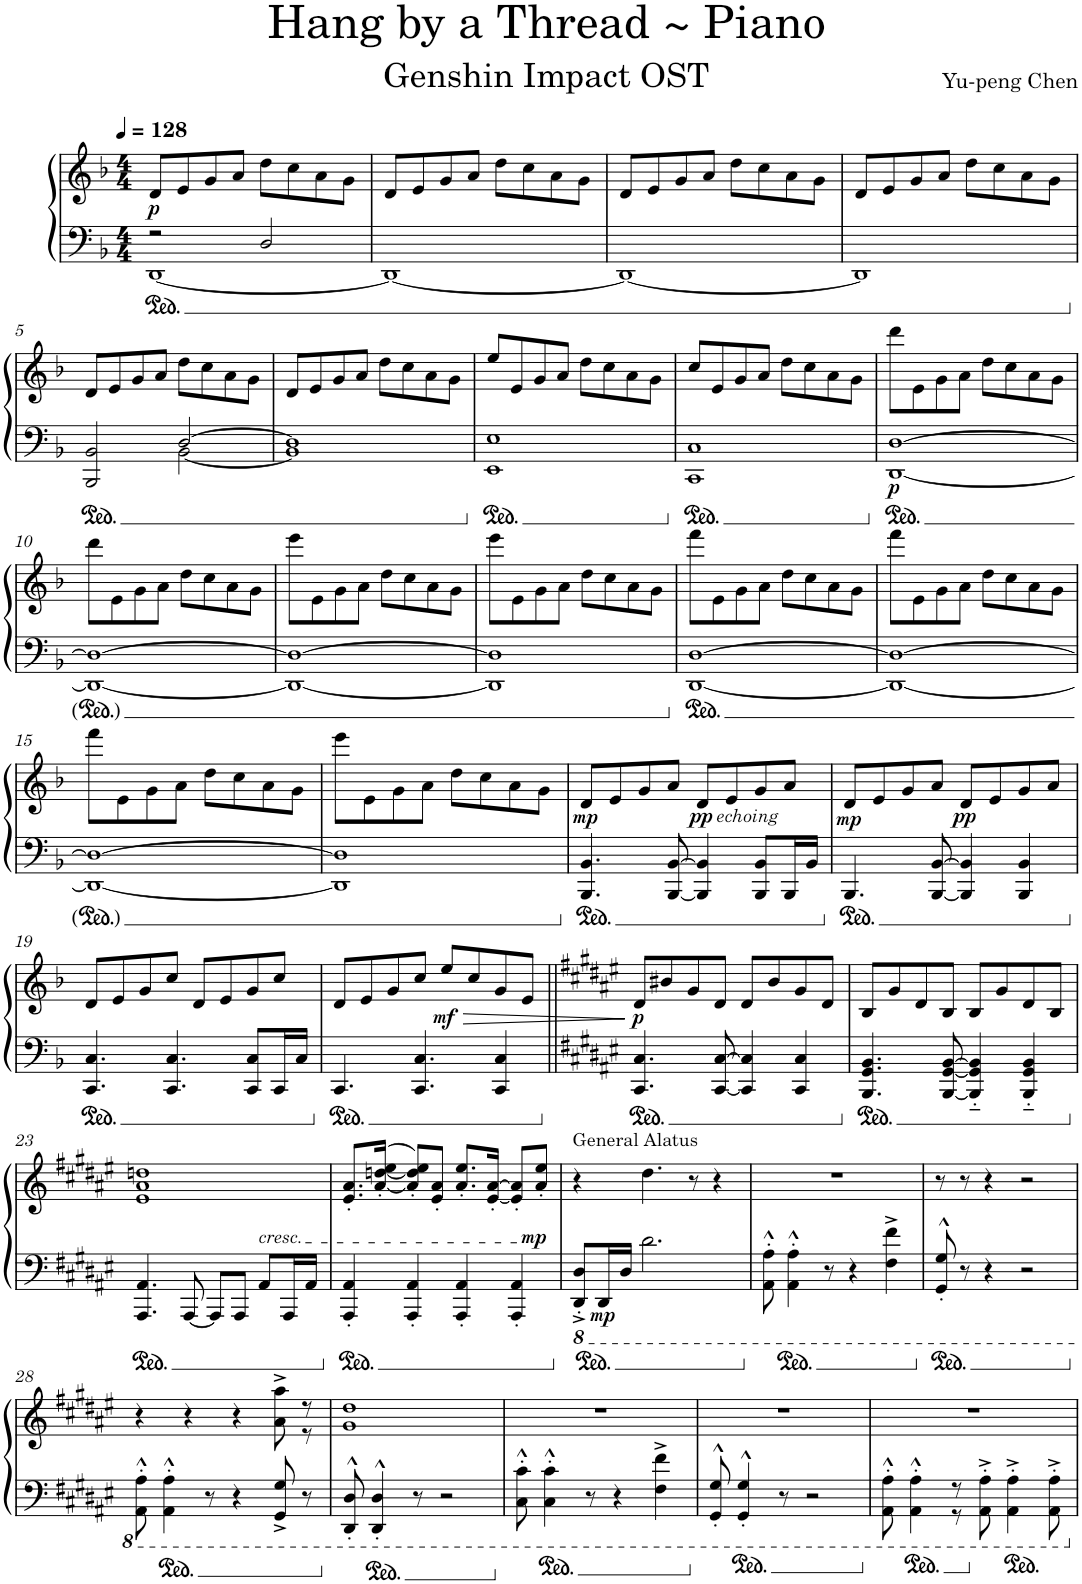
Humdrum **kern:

**kern	**kern	**dynam
*part1	*part1	*part1
*staff2	*staff1	*staff1/2
*I"Piano	*	*
*I'Pno.	*	*
*clefF4	*clefG2	*
*k[b-]	*k[b-]	*
*M4/4	*M4/4	*
*MM128	*MM128	*
=1	=1	=1
*^	*	*
!	!	!	!LO:DY:b
2r	[<1DD	8d/L	p
.	.	8e/	.
.	.	8g/	.
.	.	8a/J	.
2D/	.	8dd\L	.
.	.	8cc\	.
.	.	8a\	.
.	.	8g\J	.
*v	*v	*	*
=2	=2	=2
1DD_	8d/L	.
.	8e/	.
.	8g/	.
.	8a/J	.
.	8dd\L	.
.	8cc\	.
.	8a\	.
.	8g\J	.
=3	=3	=3
1DD_	8d/L	.
.	8e/	.
.	8g/	.
.	8a/J	.
.	8dd\L	.
.	8cc\	.
.	8a\	.
.	8g\J	.
=4	=4	=4
1DD]	8d/L	.
.	8e/	.
.	8g/	.
.	8a/J	.
.	8dd\L	.
.	8cc\	.
.	8a\	.
.	8g\J	.
!!LO:LB:g=z
=5	=5	=5
*^	*	*
2BBB-/ 2BB-/	2ryy	8d/L	.
.	.	8e/	.
.	.	8g/	.
.	.	8a/J	.
[2D/	[2BB-\	8dd\L	.
.	.	8cc\	.
.	.	8a\	.
.	.	8g\J	.
=6	=6	=6	=6
1D]	1BB-]	8d/L	.
.	.	8e/	.
.	.	8g/	.
.	.	8a/J	.
.	.	8dd\L	.
.	.	8cc\	.
.	.	8a\	.
.	.	8g\J	.
=7	=7	=7	=7
1E	1EE	8ee/L	.
.	.	8e/	.
.	.	8g/	.
.	.	8a/J	.
.	.	8dd\L	.
.	.	8cc\	.
.	.	8a\	.
.	.	8g\J	.
=8	=8	=8	=8
1C	1CC	8cc/L	.
.	.	8e/	.
.	.	8g/	.
.	.	8a/J	.
.	.	8dd\L	.
.	.	8cc\	.
.	.	8a\	.
.	.	8g\J	.
*v	*v	*	*
=9	=9	=9
!	!	!LO:DY:b=2
[1DD [1D	8ddd\L	p
.	8e\	.
.	8g\	.
.	8a\J	.
.	8dd\L	.
.	8cc\	.
.	8a\	.
.	8g\J	.
!!LO:LB:g=z
=10	=10	=10
1DD_ 1D_	8ddd\L	.
.	8e\	.
.	8g\	.
.	8a\J	.
.	8dd\L	.
.	8cc\	.
.	8a\	.
.	8g\J	.
=11	=11	=11
1DD_ 1D_	8eee\L	.
.	8e\	.
.	8g\	.
.	8a\J	.
.	8dd\L	.
.	8cc\	.
.	8a\	.
.	8g\J	.
=12	=12	=12
1DD] 1D]	8eee\L	.
.	8e\	.
.	8g\	.
.	8a\J	.
.	8dd\L	.
.	8cc\	.
.	8a\	.
.	8g\J	.
=13	=13	=13
[1DD [1D	8fff\L	.
.	8e\	.
.	8g\	.
.	8a\J	.
.	8dd\L	.
.	8cc\	.
.	8a\	.
.	8g\J	.
=14	=14	=14
1DD_ 1D_	8fff\L	.
.	8e\	.
.	8g\	.
.	8a\J	.
.	8dd\L	.
.	8cc\	.
.	8a\	.
.	8g\J	.
!!LO:LB:g=z
=15	=15	=15
1DD_ 1D_	8fff\L	.
.	8e\	.
.	8g\	.
.	8a\J	.
.	8dd\L	.
.	8cc\	.
.	8a\	.
.	8g\J	.
=16	=16	=16
1DD] 1D]	8eee\L	.
.	8e\	.
.	8g\	.
.	8a\J	.
.	8dd\L	.
.	8cc\	.
.	8a\	.
.	8g\J	.
=17	=17	=17
!	!	!LO:DY:b
4.BBB-/ 4.BB-/	8d/L	mp
.	8e/	.
.	8g/	.
[<8BBB-/ [>8BB-/	8a/J	.
!	!LO:TX:b:i:t=echoing	!
!	!	!LO:DY:b
4BBB-/] 4BB-/]	8d/L	pp
.	8e/	.
8BBB-/ 8BB-/L	8g/	.
16BBB-/L	8a/J	.
16BB-/JJ	.	.
=18	=18	=18
!	!	!LO:DY:b
4.BBB-/	8d/L	mp
.	8e/	.
.	8g/	.
[<8BBB-/ [>8BB-/	8a/J	.
!	!	!LO:DY:b
4BBB-/] 4BB-/]	8d/L	pp
.	8e/	.
4BBB-/ 4BB-/	8g/	.
.	8a/J	.
!!LO:LB:g=z
=19	=19	=19
4.CC/ 4.C/	8d/L	.
.	8e/	.
.	8g/	.
4.CC/ 4.C/	8cc/J	.
.	8d/L	.
.	8e/	.
8CC/ 8C/L	8g/	.
16CC/L	8cc/J	.
16C/JJ	.	.
=20	=20	=20
4.CC/	8d/L	.
.	8e/	.
.	8g/	.
4.CC/ 4.C/	8cc/J	.
!	!	!LO:HP:b
!	!	!LO:DY:n=1:b
.	8ee/L	> mf
.	8cc/	.
4CC/ 4C/	8g/	.
.	8e/J	.
.	.	]
=21||	=21||	=21||
*k[f#c#g#d#a#e#]	*k[f#c#g#d#a#e#]	*
!	!	!LO:DY:b
4.CC#/ 4.C#/	8d#/L	p
.	8b#X/	.
.	8g#/	.
[<8CC#/ [>8C#/	8d#/J	.
4CC#/] 4C#/]	8d#/L	.
.	8b#/	.
4CC#/ 4C#/	8g#/	.
.	8d#/J	.
=22	=22	=22
4.BBB/ 4.GG#/ 4.BB/	8B/L	.
.	8g#/	.
.	8d#/	.
[<8BBB/ [<8GG#/ [>8BB/	8B/J	.
4BBB/]'~ 4GG#/]'~ 4BB/]'~	8B/L	.
.	8g#/	.
4BBB/'~ 4GG#/'~ 4BB/'~	8d#/	.
.	8B/J	.
!!LO:LB:g=z
=23	=23	=23
!	!LO:TX:b:i:t=cresc.	!
4.AAA#/ 4.AA#/	1e# 1a# 1ddn	.
[<8AAA#/	.	.
8AAA#/L]	.	.
8AAA#/J	.	.
8AA#/L	.	.
16AAA#/L	.	.
16AA#/JJ	.	.
=24	=24	=24
4AAA#/' 4AA#/'	8.e#/' 8.a#/'L	.
.	(>[<16a#/' [<16ddn/' 16ee#/'Jk	.
4AAA#/' 4AA#/'	8a#/]' 8dd/]' 8ee#/'L)	.
.	8e#/' 8a#/'J	.
4AAA#/' 4AA#/'	8.a#/' 8.ee#/'L	.
.	[<16e#/' [>16a#/'Jk	.
4AAA#/' 4AA#/'	8e#/]' 8a#/]'L	.
!	!	!LO:DY:b
.	8a#/' 8ee#/'J	mp
=25	=25	=25
!	!LO:TX:a:t=General Alatus	!
8DDD#/'^ 8DD#/'^L	4r	.
*8ba	*	*
!	!	!LO:DY:b=2
16DDD#/L	.	mp
16DD#/JJ	.	.
2.D#\	4.dd#\	.
.	8r	.
.	4r	.
=26	=26	=26
8AAA#\'^^ 8AA#\'^^	1r	.
4AAA#\'^^ 4AA#\'^^	.	.
8r	.	.
4r	.	.
4FF#\^ 4F#\^	.	.
=27	=27	=27
8GGG#/'^^ 8GG#/'^^	8r	.
8r	8r	.
4r	4r	.
2r	2r	.
!!LO:LB:g=z
=28	=28	=28
*	*^	*
8AAA#\'^^ 8AA#\'^^	4r	2..ryy	.
4AAA#\'^^ 4AA#\'^^	.	.	.
.	4r	.	.
8r	.	.	.
4r	4r	.	.
8GGG#/^ 8GG#/^	8a#\^ 8aa#\^	.	.
8r	8r	8r	.
*	*v	*v	*
=29	=29	=29
8DDD#/'^^ 8DD#/'^^	1g# 1dd#	.
4DDD#/'^^ 4DD#/'^^	.	.
8r	.	.
2r	.	.
=30	=30	=30
8CC#\'^^ 8C#\'^^	1r	.
4CC#\'^^ 4C#\'^^	.	.
8r	.	.
4r	.	.
4FF#\^ 4F#\^	.	.
=31	=31	=31
8GGG#/'^^ 8GG#/'^^	1r	.
4GGG#/'^^ 4GG#/'^^	.	.
8r	.	.
2r	.	.
=32	=32	=32
*^	*	*
8AAA#\'^^ 8AA#\'^^	4.ryy	1r	.
4AAA#\'^^ 4AA#\'^^	.	.	.
8r	8r	.	.
8AAA#\'^ 8AA#\'^	2ryy	.	.
4AAA#\'^ 4AA#\'^	.	.	.
8AAA#\'^ 8AA#\'^	.	.	.
*v	*v	*	*
*X8ba	*	*
=	=	=
*-	*-	*-
